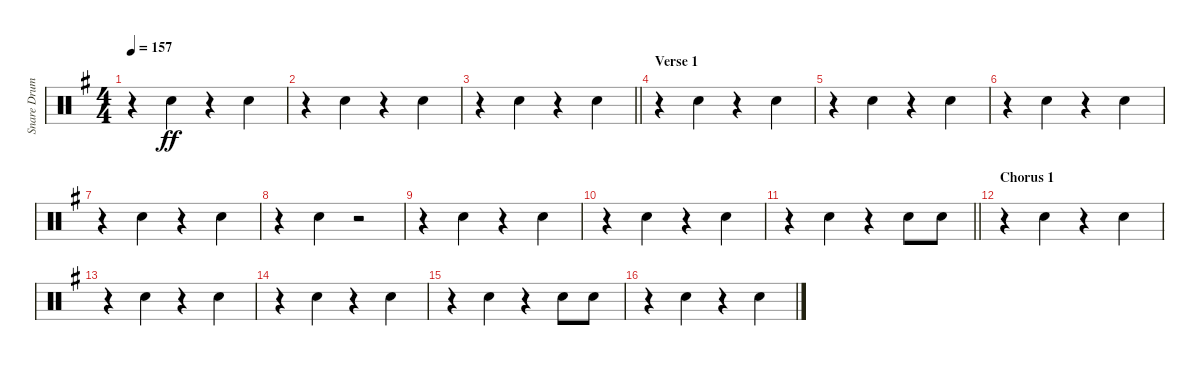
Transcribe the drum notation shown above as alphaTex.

\track ("Snare Drum" "Snare Drum") {instrument percussion}
\staff {score}
\articulation defaults
\ts (4 4)
\tempo 157
\clef neutral
\ks g
r.4{dy ff} "Electric Snare (hit)".4 r.4 "Electric Snare (hit)".4 |
r.4 "Electric Snare (hit)".4 r.4 "Electric Snare (hit)".4 |
\barLineRight lightlight
r.4 "Electric Snare (hit)".4 r.4 "Electric Snare (hit)".4 |
\section ("" "Verse 1")
r.4 "Electric Snare (hit)".4 r.4 "Electric Snare (hit)".4 |
r.4 "Electric Snare (hit)".4 r.4 "Electric Snare (hit)".4 |
r.4 "Electric Snare (hit)".4 r.4 "Electric Snare (hit)".4 |
r.4 "Electric Snare (hit)".4 r.4 "Electric Snare (hit)".4 |
r.4 "Electric Snare (hit)".4 r.2 |
r.4 "Electric Snare (hit)".4 r.4 "Electric Snare (hit)".4 |
r.4 "Electric Snare (hit)".4 r.4 "Electric Snare (hit)".4 |
\barLineRight lightlight
r.4 "Electric Snare (hit)".4 r.4 "Electric Snare (hit)".8 "Electric Snare (hit)".8 |
\section ("" "Chorus 1")
r.4 "Electric Snare (hit)".4 r.4 "Electric Snare (hit)".4 |
r.4 "Electric Snare (hit)".4 r.4 "Electric Snare (hit)".4 |
r.4 "Electric Snare (hit)".4 r.4 "Electric Snare (hit)".4 |
r.4 "Electric Snare (hit)".4 r.4 "Electric Snare (hit)".8 "Electric Snare (hit)".8 |
r.4 "Electric Snare (hit)".4 r.4 "Electric Snare (hit)".4
